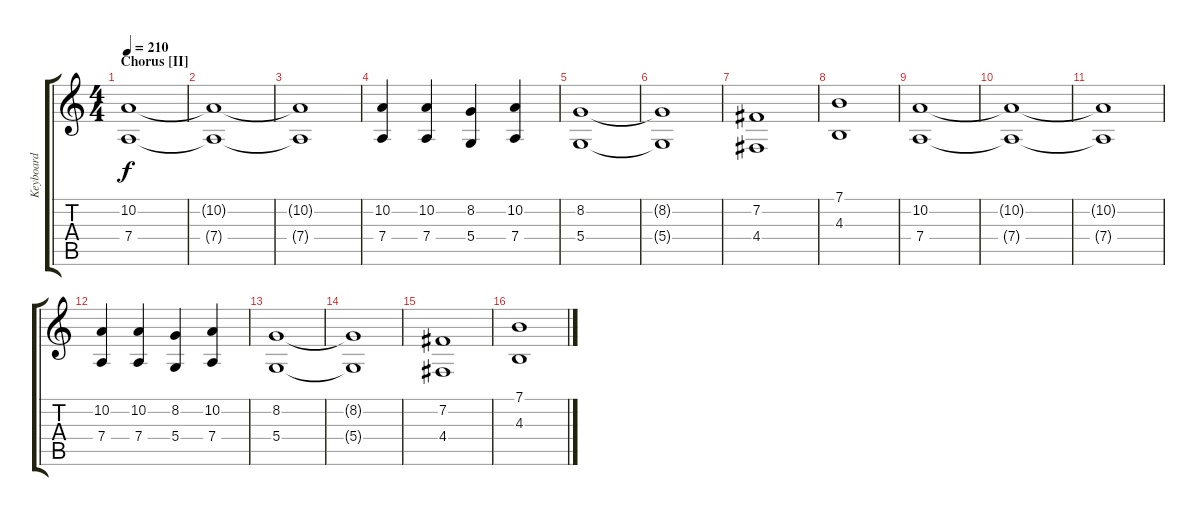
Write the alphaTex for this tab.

\track ("Keyboard" "Keyboard") {instrument stringensemble1}
\staff {score tabs}
\tuning (E4 B3 G3 D3 A2 E2) {hide}
\ts (4 4)
\section ("" "Chorus [II]")
\tempo 210
\clef g2
\ks c
(10.2 7.4).1{dy f} |
(10.2{t} 7.4{t}).1 |
(10.2{t} 7.4{t}).1 |
(10.2 7.4).4 (10.2 7.4).4 (8.2 5.4).4 (10.2 7.4).4 |
(8.2 5.4).1 |
(8.2{t} 5.4{t}).1 |
(7.2 4.4).1 |
(7.1 4.3).1 |
(10.2 7.4).1 |
(10.2{t} 7.4{t}).1 |
(10.2{t} 7.4{t}).1 |
(10.2 7.4).4 (10.2 7.4).4 (8.2 5.4).4 (10.2 7.4).4 |
(8.2 5.4).1 |
(8.2{t} 5.4{t}).1 |
(7.2 4.4).1 |
(7.1 4.3).1
